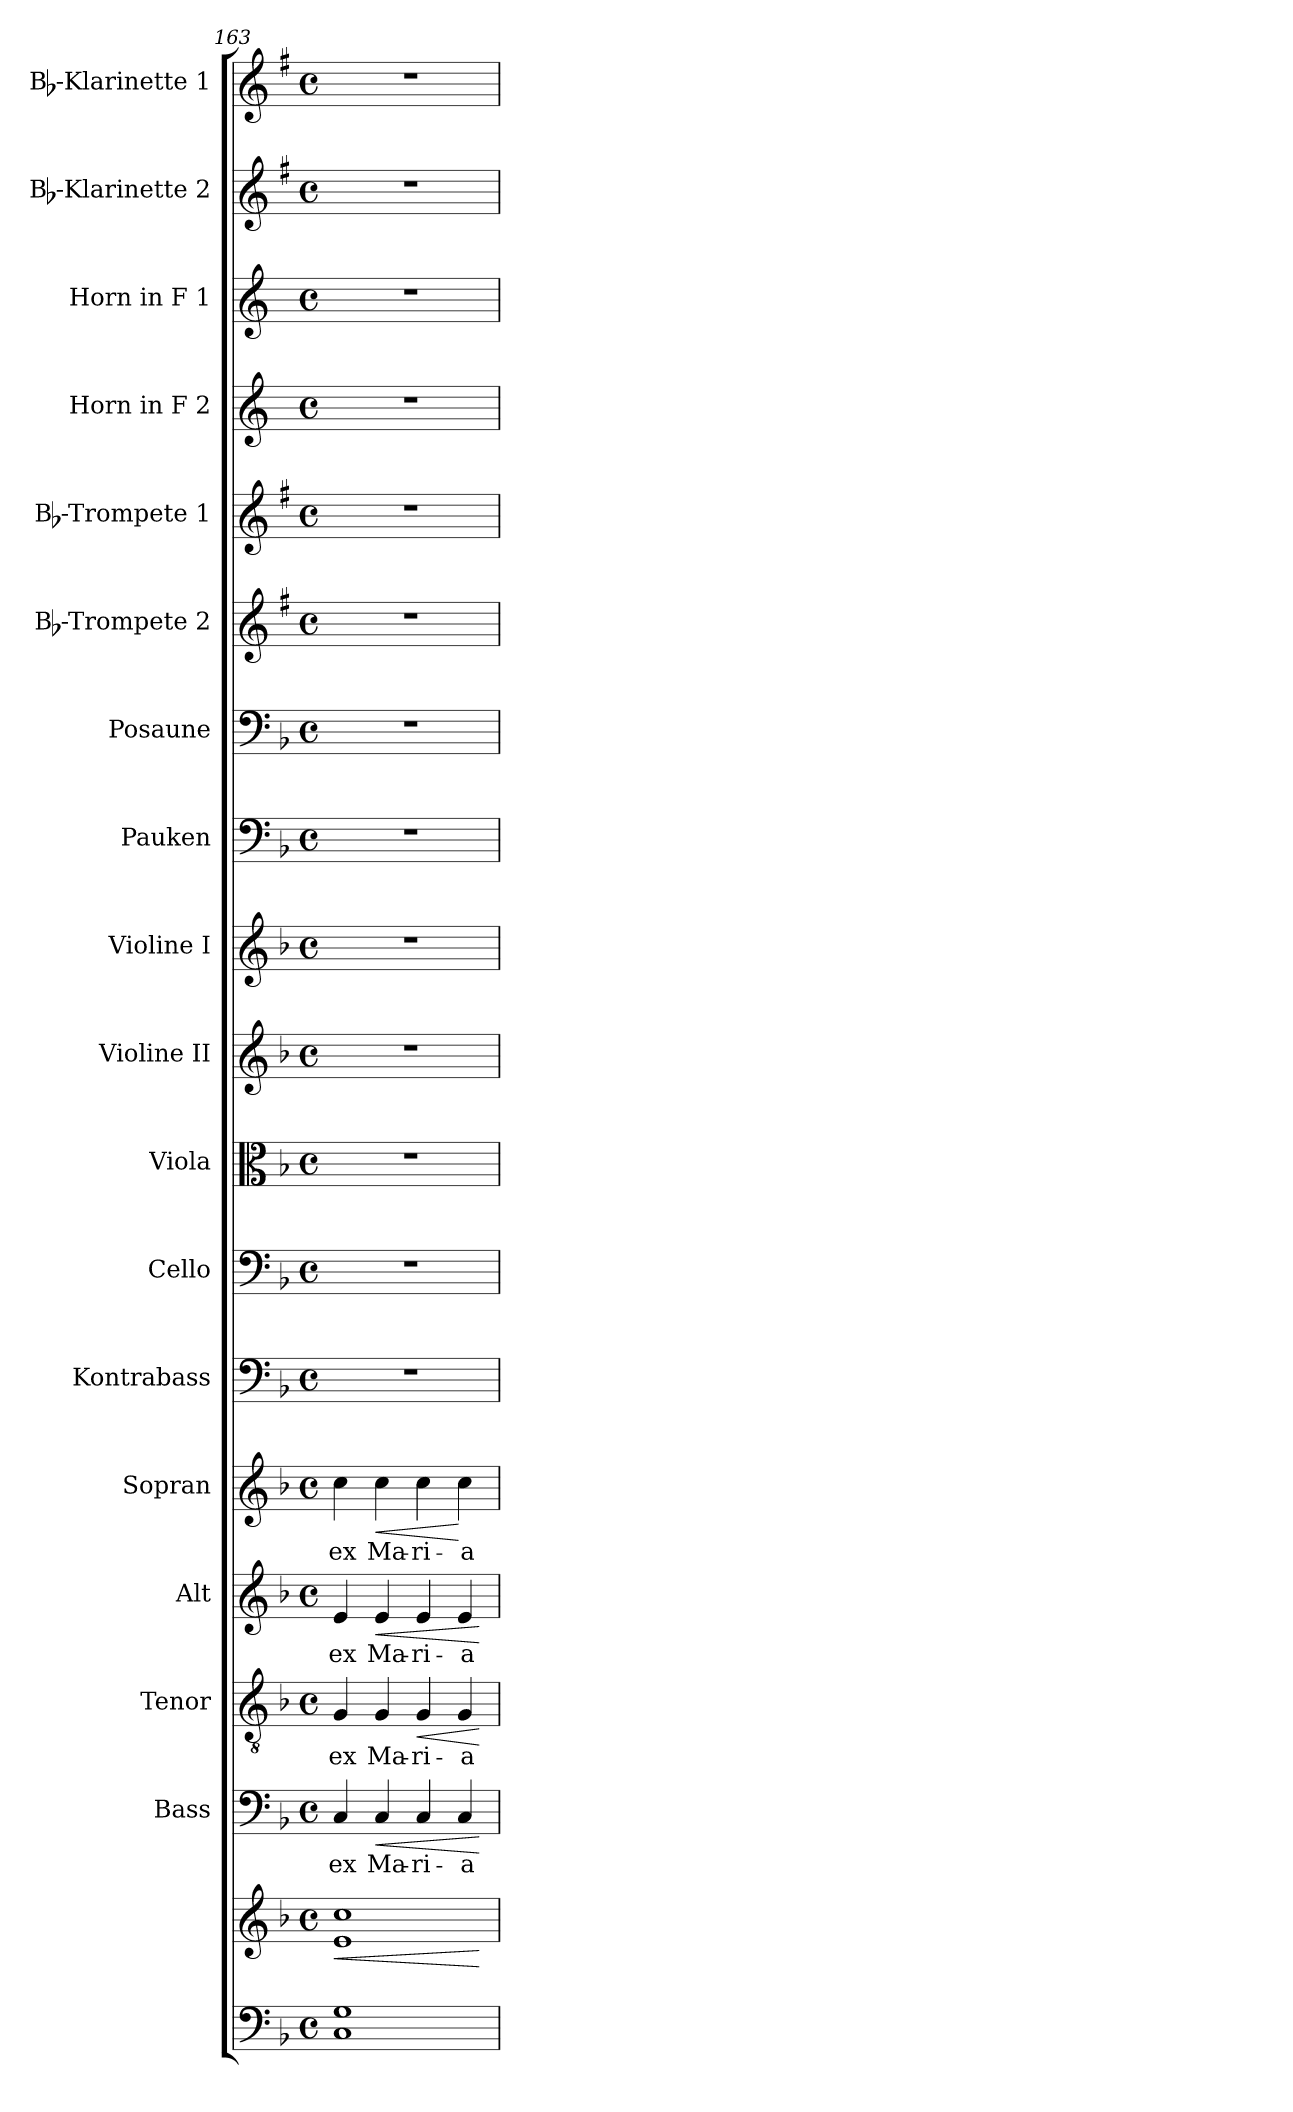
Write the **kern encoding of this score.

**kern	**kern	**dynam	**kern	**text	**dynam	**kern	**text	**dynam	**kern	**text	**dynam	**kern	**text	**dynam	**kern	**kern	**kern	**kern	**kern	**kern	**kern	**kern	**kern	**kern	**kern	**kern	**kern
*part18	*part18	*part18	*part17	*part17	*part17	*part16	*part16	*part16	*part15	*part15	*part15	*part14	*part14	*part14	*part13	*part12	*part11	*part10	*part9	*part8	*part7	*part6	*part5	*part4	*part3	*part2	*part1
*staff19	*staff18	*staff18/19	*staff17	*staff17	*staff17	*staff16	*staff16	*staff16	*staff15	*staff15	*staff15	*staff14	*staff14	*staff14	*staff13	*staff12	*staff11	*staff10	*staff9	*staff8	*staff7	*staff6	*staff5	*staff4	*staff3	*staff2	*staff1
*	*	*	*I"Bass	*	*	*I"Tenor	*	*	*I"Alt	*	*	*I"Sopran	*	*	*I"Kontrabass	*I"Cello	*I"Viola	*I"Violine II	*I"Violine I	*I"Pauken	*I"Posaune	*I"Bb-Trompete 2	*I"Bb-Trompete 1	*I"Horn in F 2	*I"Horn in F 1	*I"Bb-Klarinette 2	*I"Bb-Klarinette 1
*	*	*	*I'B.	*	*	*I'T.	*	*	*I'A.	*	*	*I'S.	*	*	*I'Kb.	*	*I'Vla.	*I'Vl. II	*I'Vl. I	*I'Pk.	*I'Pos.	*I'Bb Trp. 2	*I'Bb Trp. 1	*	*	*I'Bb Kl. 2	*I'Bb Kl. 1
*clefF4	*clefG2	*	*clefF4	*	*	*clefGv2	*	*	*clefG2	*	*	*clefG2	*	*	*clefF4	*clefF4	*clefC3	*clefG2	*clefG2	*clefF4	*clefF4	*clefG2	*clefG2	*clefG2	*clefG2	*clefG2	*clefG2
*	*	*	*	*	*	*	*	*	*	*	*	*	*	*	*ITrd7c12	*	*	*	*	*	*	*ITrd1c2	*ITrd1c2	*ITrd4c7	*ITrd4c7	*ITrd1c2	*ITrd1c2
*k[b-]	*k[b-]	*	*k[b-]	*	*	*k[b-]	*	*	*k[b-]	*	*	*k[b-]	*	*	*k[b-]	*k[b-]	*k[b-]	*k[b-]	*k[b-]	*k[b-]	*k[b-]	*k[b-]	*k[b-]	*k[b-]	*k[b-]	*k[b-]	*k[b-]
*F:	*F:	*	*F:	*	*	*F:	*	*	*F:	*	*	*F:	*	*	*F:	*F:	*F:	*F:	*F:	*F:	*F:	*F:	*F:	*F:	*F:	*F:	*F:
*M4/4	*M4/4	*	*M4/4	*	*	*M4/4	*	*	*M4/4	*	*	*M4/4	*	*	*M4/4	*M4/4	*M4/4	*M4/4	*M4/4	*M4/4	*M4/4	*M4/4	*M4/4	*M4/4	*M4/4	*M4/4	*M4/4
*met(c)	*met(c)	*	*met(c)	*	*	*met(c)	*	*	*met(c)	*	*	*met(c)	*	*	*met(c)	*met(c)	*met(c)	*met(c)	*met(c)	*met(c)	*met(c)	*met(c)	*met(c)	*met(c)	*met(c)	*met(c)	*met(c)
=163	=163	=163	=163	=163	=163	=163	=163	=163	=163	=163	=163	=163	=163	=163	=163	=163	=163	=163	=163	=163	=163	=163	=163	=163	=163	=163	=163
!	!	!LO:HP:b	!	!LO:LY:b	!	!	!LO:LY:b	!	!	!LO:LY:b	!	!	!LO:LY:b	!	!	!	!	!	!	!	!	!	!	!	!	!	!
1C 1G	1e 1cc	<	4C/	ex	.	4G/	ex	.	4e/	ex	.	4cc\	ex	.	1r	1r	1r	1r	1r	1r	1r	1r	1r	1r	1r	1r	1r
!	!	!	!	!LO:LY:b	!LO:HP:b	!	!LO:LY:b	!	!	!LO:LY:b	!LO:HP:b	!	!LO:LY:b	!LO:HP:b	!	!	!	!	!	!	!	!	!	!	!	!	!
.	.	.	4C/	Ma-	<	4G/	Ma-	.	4e/	Ma-	<	4cc\	Ma-	<	.	.	.	.	.	.	.	.	.	.	.	.	.
!	!	!	!	!LO:LY:b	!	!	!LO:LY:b	!LO:HP:b	!	!LO:LY:b	!	!	!LO:LY:b	!	!	!	!	!	!	!	!	!	!	!	!	!	!
.	.	.	4C/	-ri-	.	4G/	-ri-	<	4e/	-ri-	.	4cc\	-ri-	.	.	.	.	.	.	.	.	.	.	.	.	.	.
!	!	!	!	!LO:LY:b	!	!	!LO:LY:b	!	!	!LO:LY:b	!	!	!LO:LY:b	!	!	!	!	!	!	!	!	!	!	!	!	!	!
.	.	.	4C/	-a	.	4G/	-a	.	4e/	-a	.	4cc\	-a	[	.	.	.	.	.	.	.	.	.	.	.	.	.
.	.	[	.	.	[	.	.	[	.	.	[	.	.	.	.	.	.	.	.	.	.	.	.	.	.	.	.
=	=	=	=	=	=	=	=	=	=	=	=	=	=	=	=	=	=	=	=	=	=	=	=	=	=	=	=
*-	*-	*-	*-	*-	*-	*-	*-	*-	*-	*-	*-	*-	*-	*-	*-	*-	*-	*-	*-	*-	*-	*-	*-	*-	*-	*-	*-
